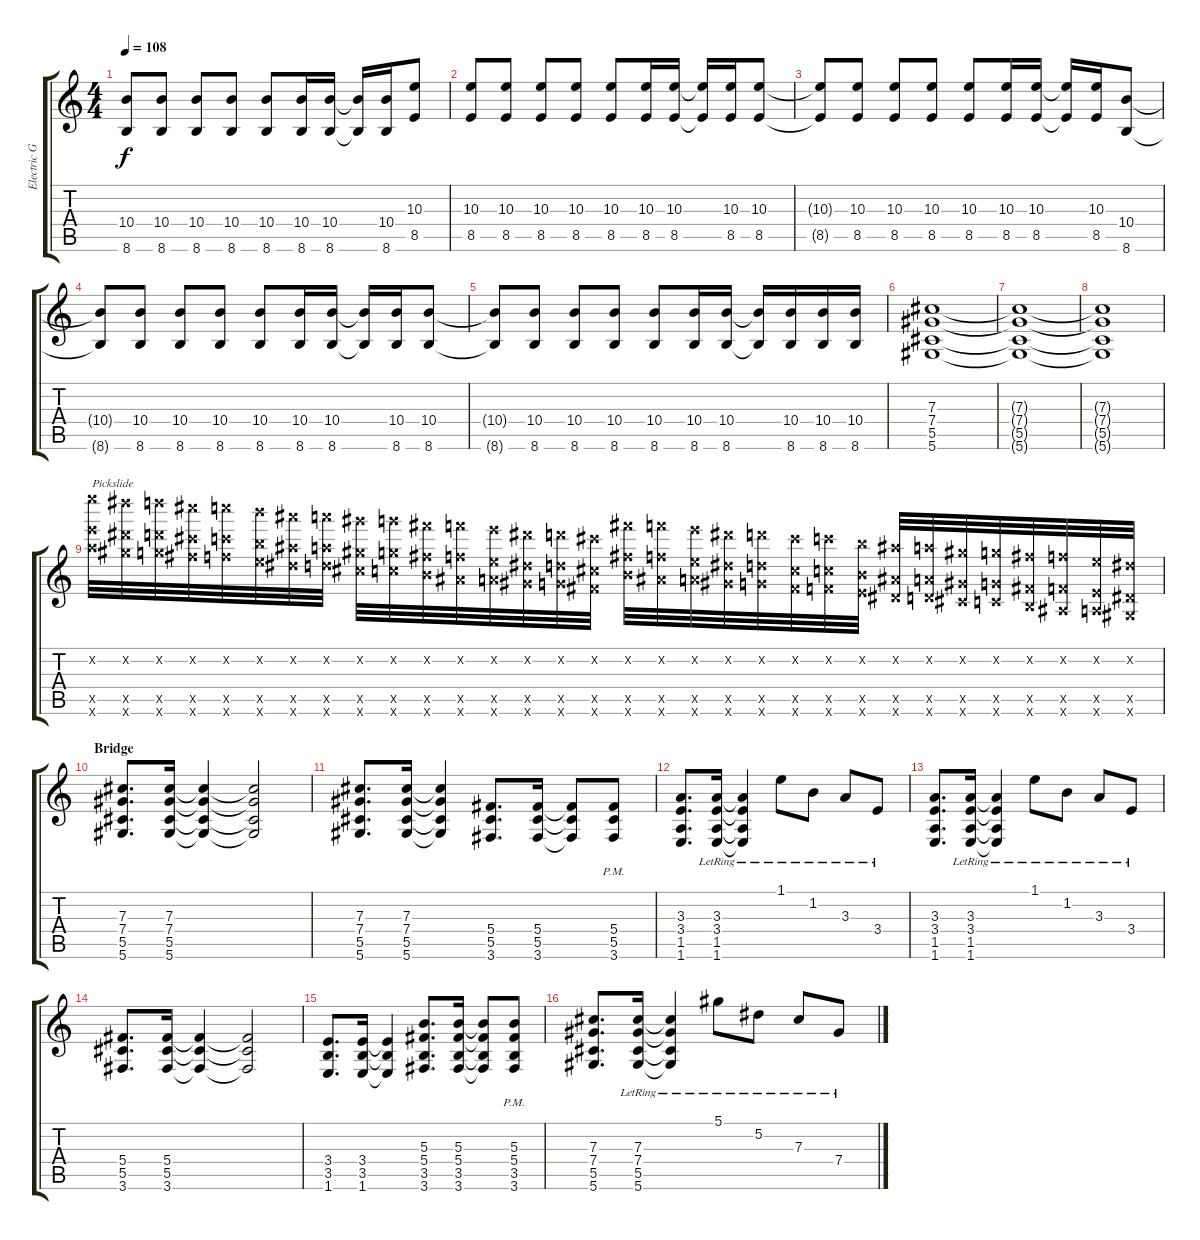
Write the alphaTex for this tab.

\track ("Electric Guitar 1" "Electric G") {instrument distortionguitar}
\staff {score tabs}
\tuning (Eb4 Bb3 Gb3 Db3 Ab2 Eb2) {hide}
\ts (4 4)
\tempo 108
\clef g2
\ks c
(10.4{t} 8.6{t}).8{dy f} (10.4 8.6).8 (10.4 8.6).8 (10.4 8.6).8 (10.4 8.6).8 (10.4 8.6).16 (10.4 8.6).16 (10.4{t} 8.6{t}).16 (10.4 8.6).16 (10.3 8.5).8 |
(10.3 8.5).8 (10.3 8.5).8 (10.3 8.5).8 (10.3 8.5).8 (10.3 8.5).8 (10.3 8.5).16 (10.3 8.5).16 (10.3{t} 8.5{t}).16 (10.3 8.5).16 (10.3 8.5).8 |
(10.3{t} 8.5{t}).8 (10.3 8.5).8 (10.3 8.5).8 (10.3 8.5).8 (10.3 8.5).8 (10.3 8.5).16 (10.3 8.5).16 (10.3{t} 8.5{t}).16 (10.3 8.5).16 (10.4 8.6).8 |
(10.4{t} 8.6{t}).8 (10.4 8.6).8 (10.4 8.6).8 (10.4 8.6).8 (10.4 8.6).8 (10.4 8.6).16 (10.4 8.6).16 (10.4{t} 8.6{t}).16 (10.4 8.6).16 (10.4 8.6).8 |
(10.4{t} 8.6{t}).8 (10.4 8.6).8 (10.4 8.6).8 (10.4 8.6).8 (10.4 8.6).8 (10.4 8.6).16 (10.4 8.6).16 (10.4{t} 8.6{t}).16 (10.4 8.6).16 (10.4 8.6).16 (10.4 8.6).16 |
(7.3 7.4 5.5 5.6).1 |
(7.3{t} 7.4{t} 5.5{t} 5.6{t}).1 |
(7.3{t} 7.4{t} 5.5{t} 5.6{t}).1 |
(30.2{x} 32.5{x} 30.6{x}).32{txt "Pickslide"} (29.2{x} 31.5{x} 29.6{x}).32 (28.2{x} 30.5{x} 28.6{x}).32 (27.2{x} 29.5{x} 27.6{x}).32 (26.2{x} 28.5{x} 26.6{x}).32 (25.2{x} 27.5{x} 25.6{x}).32 (24.2{x} 26.5{x} 24.6{x}).32 (23.2{x} 25.5{x} 23.6{x}).32 (22.2{x} 24.5{x} 22.6{x}).32 (21.2{x} 23.5{x} 21.6{x}).32 (20.2{x} 22.5{x} 20.6{x}).32 (19.2{x} 21.5{x} 19.6{x}).32 (18.2{x} 20.5{x} 18.6{x}).32 (17.2{x} 19.5{x} 17.6{x}).32 (16.2{x} 18.5{x} 16.6{x}).32 (15.2{x} 17.5{x} 15.6{x}).32 (20.2{x} 22.5{x} 20.6{x}).32 (19.2{x} 21.5{x} 19.6{x}).32 (18.2{x} 20.5{x} 18.6{x}).32 (17.2{x} 19.5{x} 17.6{x}).32 (16.2{x} 18.5{x} 16.6{x}).32 (15.2{x} 17.5{x} 15.6{x}).32 (14.2{x} 16.5{x} 14.6{x}).32 (13.2{x} 15.5{x} 13.6{x}).32 (12.2{x} 14.5{x} 12.6{x}).32 (11.2{x} 13.5{x} 11.6{x}).32 (10.2{x} 12.5{x} 10.6{x}).32 (9.2{x} 11.5{x} 9.6{x}).32 (8.2{x} 10.5{x} 8.6{x}).32 (7.2{x} 9.5{x} 7.6{x}).32 (6.2{x} 8.5{x} 6.6{x}).32 (5.2{x} 7.5{x} 5.6{x}).32 |
\section ("" "Bridge")
(7.3 7.4 5.5 5.6).8{d} (7.3 7.4 5.5 5.6).16 (7.3{t} 7.4{t} 5.5{t} 5.6{t}).4 (7.3{t} 7.4{t} 5.5{t} 5.6{t}).2 |
(7.3 7.4 5.5 5.6).8{d} (7.3 7.4 5.5 5.6).16 (7.3{t} 7.4{t} 5.5{t} 5.6{t}).4 (5.4 5.5 3.6).8{d} (5.4 5.5 3.6).16 (5.4{t} 5.5{t} 3.6{t}).8 (5.4{pm} 5.5{pm} 3.6{pm}).8 |
(3.3 3.4 1.5 1.6).8{d} (3.3 3.4 1.5{lr} 1.6{lr}).16 (3.3{t} 3.4{t} 1.5{lr t} 1.6{lr t}).4 1.1{lr}.8 1.2{lr}.8 3.3{lr}.8 3.4{lr}.8 |
(3.3 3.4 1.5 1.6).8{d} (3.3 3.4 1.5{lr} 1.6{lr}).16 (3.3{t} 3.4{t} 1.5{lr t} 1.6{lr t}).4 1.1{lr}.8 1.2{lr}.8 3.3{lr}.8 3.4{lr}.8 |
(5.4 5.5 3.6).8{d} (5.4 5.5 3.6).16 (5.4{t} 5.5{t} 3.6{t}).4 (5.4{t} 5.5{t} 3.6{t}).2 |
(3.4 3.5 1.6).8{d} (3.4 3.5 1.6).16 (3.4{t} 3.5{t} 1.6{t}).4 (5.3 5.4 3.5 3.6).8{d} (5.3 5.4 3.5 3.6).16 (5.3{t} 5.4{t} 3.5{t} 3.6{t}).8 (5.3{pm} 5.4{pm} 3.5{pm} 3.6{pm}).8 |
(7.3 7.4 5.5 5.6).8{d} (7.3 7.4 5.5{lr} 5.6{lr}).16 (7.3{t} 7.4{t} 5.5{lr t} 5.6{lr t}).4 5.1{lr}.8 5.2{lr}.8 7.3{lr}.8 7.4{lr}.8
